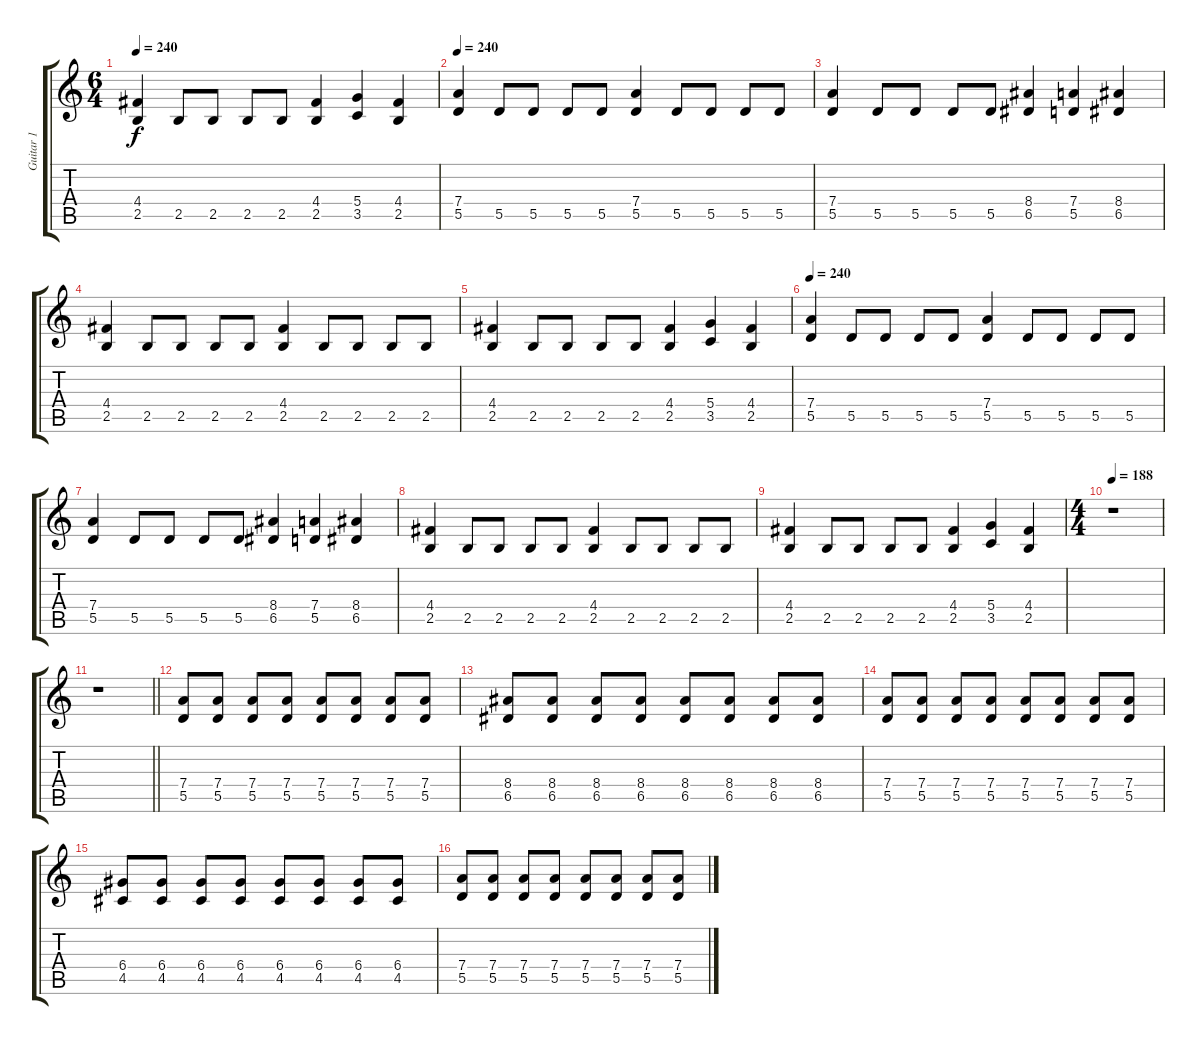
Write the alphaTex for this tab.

\track ("Guitar 1" "Guitar 1") {instrument distortionguitar}
\staff {score tabs}
\tuning (E4 B3 G3 D3 A2 E2) {hide}
\ts (6 4)
\tempo 240
\clef g2
\ks c
(4.4 2.5).4{dy f} 2.5.8 2.5.8 2.5.8 2.5.8 (4.4 2.5).4 (5.4 3.5).4 (4.4 2.5).4 |
\tempo 240
(7.4 5.5).4 5.5.8 5.5.8 5.5.8 5.5.8 (7.4 5.5).4 5.5.8 5.5.8 5.5.8 5.5.8 |
(7.4 5.5).4 5.5.8 5.5.8 5.5.8 5.5.8 (8.4 6.5).4 (7.4 5.5).4 (8.4 6.5).4 |
(4.4 2.5).4 2.5.8 2.5.8 2.5.8 2.5.8 (4.4 2.5).4 2.5.8 2.5.8 2.5.8 2.5.8 |
(4.4 2.5).4 2.5.8 2.5.8 2.5.8 2.5.8 (4.4 2.5).4 (5.4 3.5).4 (4.4 2.5).4 |
\tempo 240
(7.4 5.5).4 5.5.8 5.5.8 5.5.8 5.5.8 (7.4 5.5).4 5.5.8 5.5.8 5.5.8 5.5.8 |
(7.4 5.5).4 5.5.8 5.5.8 5.5.8 5.5.8 (8.4 6.5).4 (7.4 5.5).4 (8.4 6.5).4 |
(4.4 2.5).4 2.5.8 2.5.8 2.5.8 2.5.8 (4.4 2.5).4 2.5.8 2.5.8 2.5.8 2.5.8 |
(4.4 2.5).4 2.5.8 2.5.8 2.5.8 2.5.8 (4.4 2.5).4 (5.4 3.5).4 (4.4 2.5).4 |
\ts (4 4)
\tempo 188
r.1 |
\barLineRight lightlight
r.1 |
(7.4 5.5).8 (7.4 5.5).8 (7.4 5.5).8 (7.4 5.5).8 (7.4 5.5).8 (7.4 5.5).8 (7.4 5.5).8 (7.4 5.5).8 |
(8.4 6.5).8 (8.4 6.5).8 (8.4 6.5).8 (8.4 6.5).8 (8.4 6.5).8 (8.4 6.5).8 (8.4 6.5).8 (8.4 6.5).8 |
(7.4 5.5).8 (7.4 5.5).8 (7.4 5.5).8 (7.4 5.5).8 (7.4 5.5).8 (7.4 5.5).8 (7.4 5.5).8 (7.4 5.5).8 |
(6.4 4.5).8 (6.4 4.5).8 (6.4 4.5).8 (6.4 4.5).8 (6.4 4.5).8 (6.4 4.5).8 (6.4 4.5).8 (6.4 4.5).8 |
(7.4 5.5).8 (7.4 5.5).8 (7.4 5.5).8 (7.4 5.5).8 (7.4 5.5).8 (7.4 5.5).8 (7.4 5.5).8 (7.4 5.5).8
